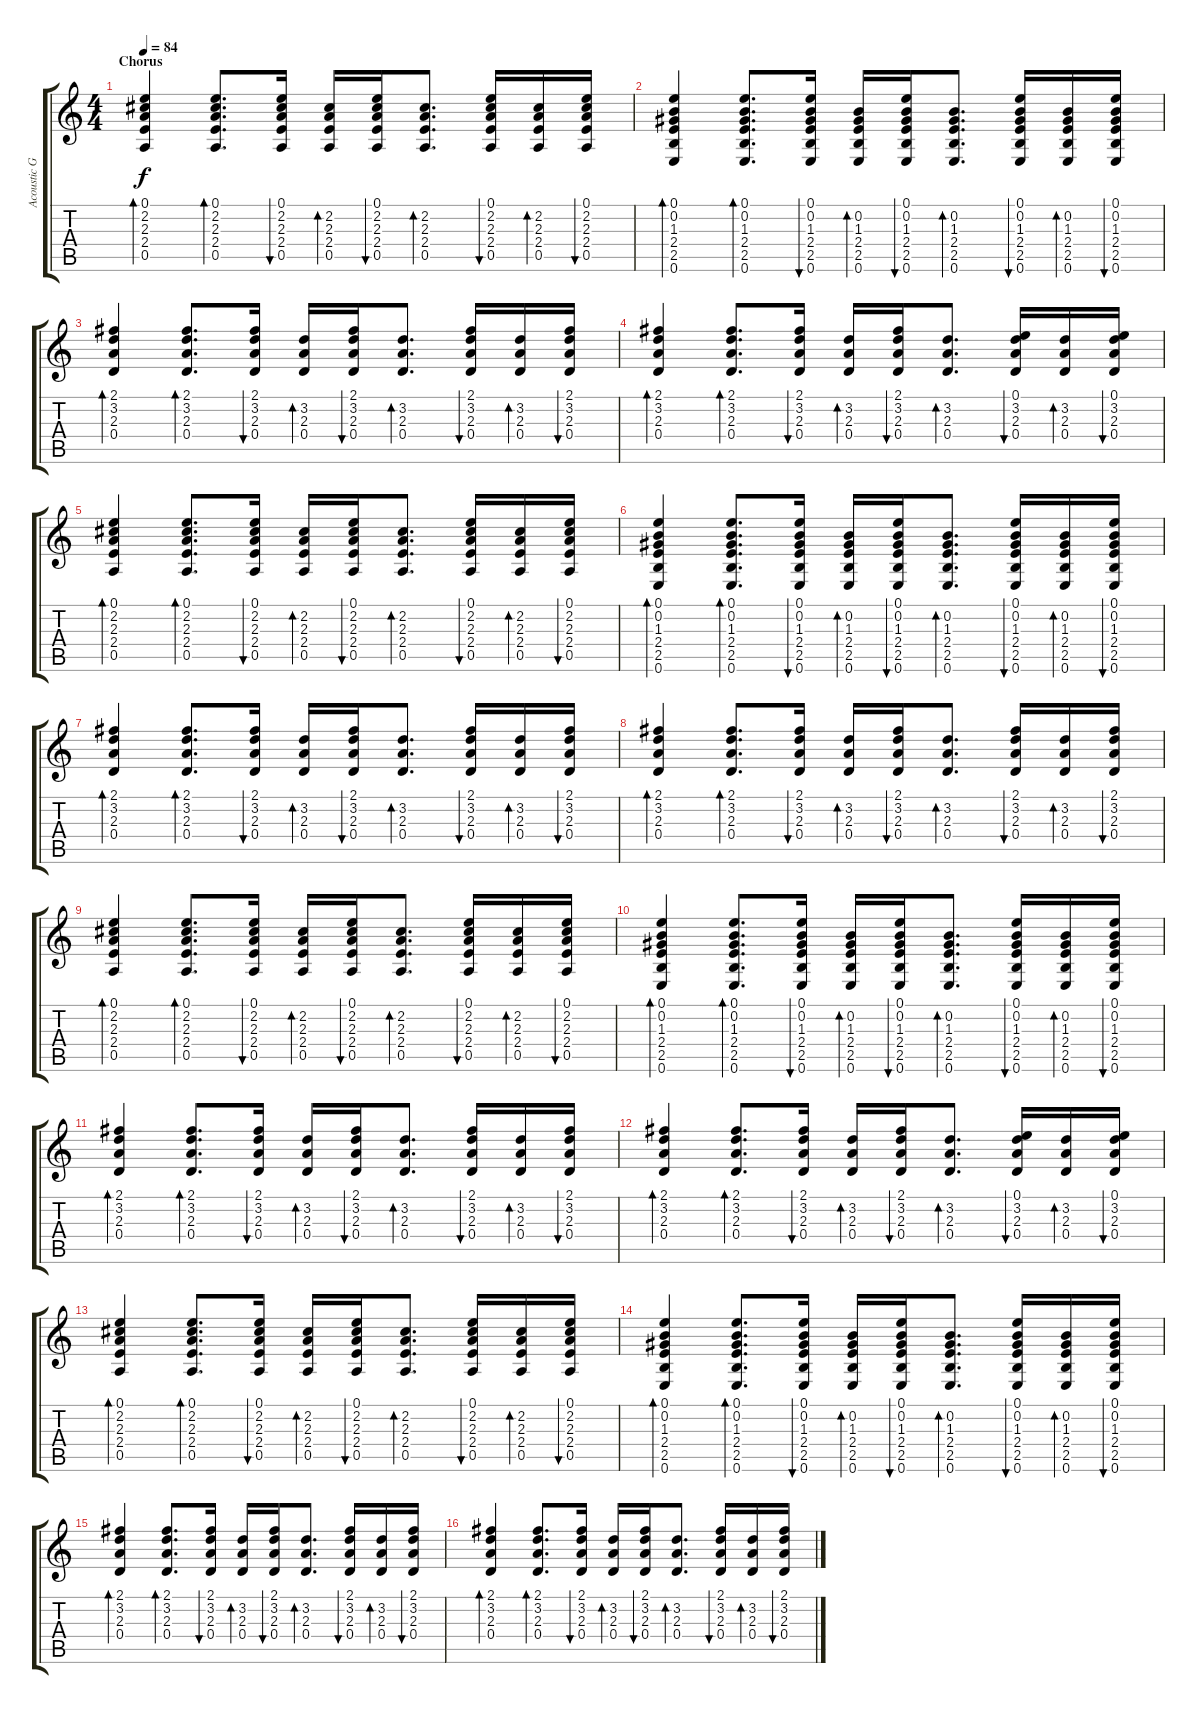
\track ("Acoustic Guitar 1" "Acoustic G") {instrument acousticguitarsteel}
\staff {score tabs}
\tuning (E4 B3 G3 D3 A2 E2) {hide}
\ts (4 4)
\section ("" "Chorus ")
\tempo 84
\clef g2
\ks c
(0.1 2.2 2.3 2.4 0.5).4{bd 120 dy f} (0.1 2.2 2.3 2.4 0.5).8{d bd 120} (0.1 2.2 2.3 2.4 0.5).16{bu 120} (2.2 2.3 2.4 0.5).16{bd 120} (0.1 2.2 2.3 2.4 0.5).16{bu 120} (2.2 2.3 2.4 0.5).8{d bd 120} (0.1 2.2 2.3 2.4 0.5).16{bu 120} (2.2 2.3 2.4 0.5).16{bd 120} (0.1 2.2 2.3 2.4 0.5).16{bu 120} |
(0.1 0.2 1.3 2.4 2.5 0.6).4{bd 120} (0.1 0.2 1.3 2.4 2.5 0.6).8{d bd 120} (0.1 0.2 1.3 2.4 2.5 0.6).16{bu 120} (0.2 1.3 2.4 2.5 0.6).16{bd 120} (0.1 0.2 1.3 2.4 2.5 0.6).16{bu 120} (0.2 1.3 2.4 2.5 0.6).8{d bd 120} (0.1 0.2 1.3 2.4 2.5 0.6).16{bu 120} (0.2 1.3 2.4 2.5 0.6).16{bd 120} (0.1 0.2 1.3 2.4 2.5 0.6).16{bu 120} |
(2.1 3.2 2.3 0.4).4{bd 120} (2.1 3.2 2.3 0.4).8{d bd 120} (2.1 3.2 2.3 0.4).16{bu 120} (3.2 2.3 0.4).16{bd 120} (2.1 3.2 2.3 0.4).16{bu 120} (3.2 2.3 0.4).8{d bd 120} (2.1 3.2 2.3 0.4).16{bu 120} (3.2 2.3 0.4).16{bd 120} (2.1 3.2 2.3 0.4).16{bu 120} |
(2.1 3.2 2.3 0.4).4{bd 120} (2.1 3.2 2.3 0.4).8{d bd 120} (2.1 3.2 2.3 0.4).16{bu 120} (3.2 2.3 0.4).16{bd 120} (2.1 3.2 2.3 0.4).16{bu 120} (3.2 2.3 0.4).8{d bd 120} (0.1 3.2 2.3 0.4).16{bu 120} (3.2 2.3 0.4).16{bd 120} (0.1 3.2 2.3 0.4).16{bu 120} |
(0.1 2.2 2.3 2.4 0.5).4{bd 120} (0.1 2.2 2.3 2.4 0.5).8{d bd 120} (0.1 2.2 2.3 2.4 0.5).16{bu 120} (2.2 2.3 2.4 0.5).16{bd 120} (0.1 2.2 2.3 2.4 0.5).16{bu 120} (2.2 2.3 2.4 0.5).8{d bd 120} (0.1 2.2 2.3 2.4 0.5).16{bu 120} (2.2 2.3 2.4 0.5).16{bd 120} (0.1 2.2 2.3 2.4 0.5).16{bu 120} |
(0.1 0.2 1.3 2.4 2.5 0.6).4{bd 120} (0.1 0.2 1.3 2.4 2.5 0.6).8{d bd 120} (0.1 0.2 1.3 2.4 2.5 0.6).16{bu 120} (0.2 1.3 2.4 2.5 0.6).16{bd 120} (0.1 0.2 1.3 2.4 2.5 0.6).16{bu 120} (0.2 1.3 2.4 2.5 0.6).8{d bd 120} (0.1 0.2 1.3 2.4 2.5 0.6).16{bu 120} (0.2 1.3 2.4 2.5 0.6).16{bd 120} (0.1 0.2 1.3 2.4 2.5 0.6).16{bu 120} |
(2.1 3.2 2.3 0.4).4{bd 120} (2.1 3.2 2.3 0.4).8{d bd 120} (2.1 3.2 2.3 0.4).16{bu 120} (3.2 2.3 0.4).16{bd 120} (2.1 3.2 2.3 0.4).16{bu 120} (3.2 2.3 0.4).8{d bd 120} (2.1 3.2 2.3 0.4).16{bu 120} (3.2 2.3 0.4).16{bd 120} (2.1 3.2 2.3 0.4).16{bu 120} |
(2.1 3.2 2.3 0.4).4{bd 120} (2.1 3.2 2.3 0.4).8{d bd 120} (2.1 3.2 2.3 0.4).16{bu 120} (3.2 2.3 0.4).16{bd 120} (2.1 3.2 2.3 0.4).16{bu 120} (3.2 2.3 0.4).8{d bd 120} (2.1 3.2 2.3 0.4).16{bu 120} (3.2 2.3 0.4).16{bd 120} (2.1 3.2 2.3 0.4).16{bu 120} |
(0.1 2.2 2.3 2.4 0.5).4{bd 120} (0.1 2.2 2.3 2.4 0.5).8{d bd 120} (0.1 2.2 2.3 2.4 0.5).16{bu 120} (2.2 2.3 2.4 0.5).16{bd 120} (0.1 2.2 2.3 2.4 0.5).16{bu 120} (2.2 2.3 2.4 0.5).8{d bd 120} (0.1 2.2 2.3 2.4 0.5).16{bu 120} (2.2 2.3 2.4 0.5).16{bd 120} (0.1 2.2 2.3 2.4 0.5).16{bu 120} |
(0.1 0.2 1.3 2.4 2.5 0.6).4{bd 120} (0.1 0.2 1.3 2.4 2.5 0.6).8{d bd 120} (0.1 0.2 1.3 2.4 2.5 0.6).16{bu 120} (0.2 1.3 2.4 2.5 0.6).16{bd 120} (0.1 0.2 1.3 2.4 2.5 0.6).16{bu 120} (0.2 1.3 2.4 2.5 0.6).8{d bd 120} (0.1 0.2 1.3 2.4 2.5 0.6).16{bu 120} (0.2 1.3 2.4 2.5 0.6).16{bd 120} (0.1 0.2 1.3 2.4 2.5 0.6).16{bu 120} |
(2.1 3.2 2.3 0.4).4{bd 120} (2.1 3.2 2.3 0.4).8{d bd 120} (2.1 3.2 2.3 0.4).16{bu 120} (3.2 2.3 0.4).16{bd 120} (2.1 3.2 2.3 0.4).16{bu 120} (3.2 2.3 0.4).8{d bd 120} (2.1 3.2 2.3 0.4).16{bu 120} (3.2 2.3 0.4).16{bd 120} (2.1 3.2 2.3 0.4).16{bu 120} |
(2.1 3.2 2.3 0.4).4{bd 120} (2.1 3.2 2.3 0.4).8{d bd 120} (2.1 3.2 2.3 0.4).16{bu 120} (3.2 2.3 0.4).16{bd 120} (2.1 3.2 2.3 0.4).16{bu 120} (3.2 2.3 0.4).8{d bd 120} (0.1 3.2 2.3 0.4).16{bu 120} (3.2 2.3 0.4).16{bd 120} (0.1 3.2 2.3 0.4).16{bu 120} |
(0.1 2.2 2.3 2.4 0.5).4{bd 120} (0.1 2.2 2.3 2.4 0.5).8{d bd 120} (0.1 2.2 2.3 2.4 0.5).16{bu 120} (2.2 2.3 2.4 0.5).16{bd 120} (0.1 2.2 2.3 2.4 0.5).16{bu 120} (2.2 2.3 2.4 0.5).8{d bd 120} (0.1 2.2 2.3 2.4 0.5).16{bu 120} (2.2 2.3 2.4 0.5).16{bd 120} (0.1 2.2 2.3 2.4 0.5).16{bu 120} |
(0.1 0.2 1.3 2.4 2.5 0.6).4{bd 120} (0.1 0.2 1.3 2.4 2.5 0.6).8{d bd 120} (0.1 0.2 1.3 2.4 2.5 0.6).16{bu 120} (0.2 1.3 2.4 2.5 0.6).16{bd 120} (0.1 0.2 1.3 2.4 2.5 0.6).16{bu 120} (0.2 1.3 2.4 2.5 0.6).8{d bd 120} (0.1 0.2 1.3 2.4 2.5 0.6).16{bu 120} (0.2 1.3 2.4 2.5 0.6).16{bd 120} (0.1 0.2 1.3 2.4 2.5 0.6).16{bu 120} |
(2.1 3.2 2.3 0.4).4{bd 120} (2.1 3.2 2.3 0.4).8{d bd 120} (2.1 3.2 2.3 0.4).16{bu 120} (3.2 2.3 0.4).16{bd 120} (2.1 3.2 2.3 0.4).16{bu 120} (3.2 2.3 0.4).8{d bd 120} (2.1 3.2 2.3 0.4).16{bu 120} (3.2 2.3 0.4).16{bd 120} (2.1 3.2 2.3 0.4).16{bu 120} |
(2.1 3.2 2.3 0.4).4{bd 120} (2.1 3.2 2.3 0.4).8{d bd 120} (2.1 3.2 2.3 0.4).16{bu 120} (3.2 2.3 0.4).16{bd 120} (2.1 3.2 2.3 0.4).16{bu 120} (3.2 2.3 0.4).8{d bd 120} (2.1 3.2 2.3 0.4).16{bu 120} (3.2 2.3 0.4).16{bd 120} (2.1 3.2 2.3 0.4).16{bu 120}
